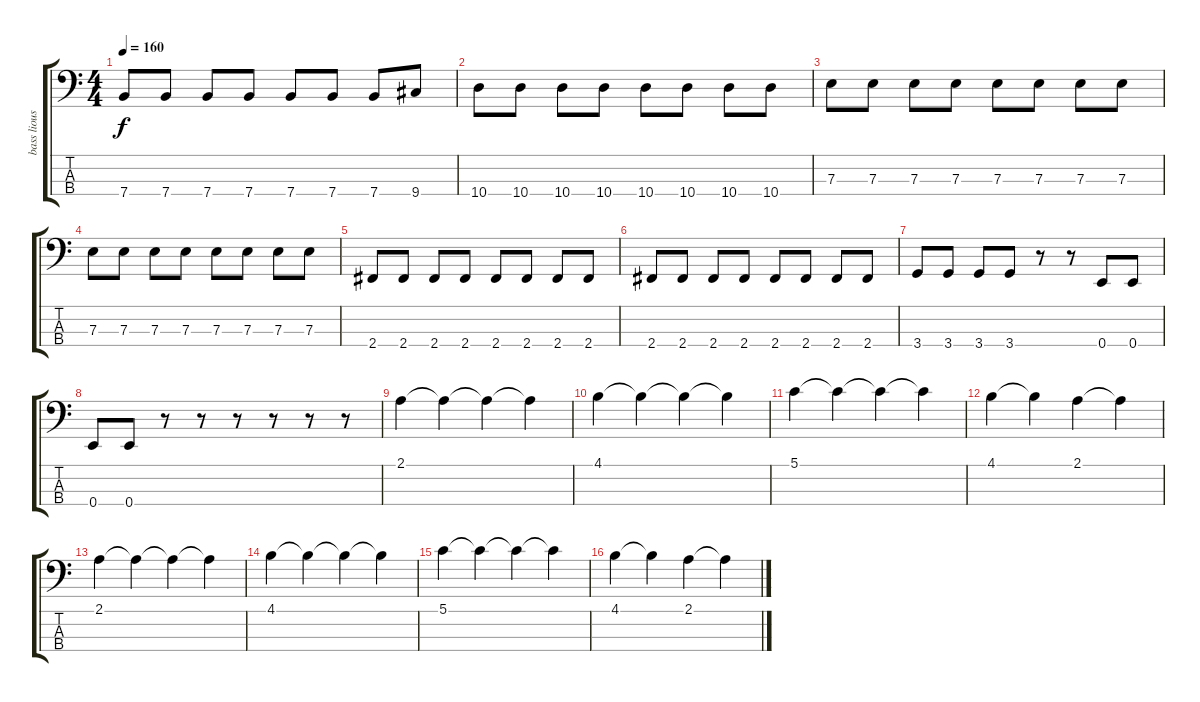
\track ("bass lious" "bass lious") {instrument electricbassfinger}
\staff {score tabs}
\tuning (G2 D2 A1 E1) {hide}
\ts (4 4)
\tempo 160
\clef f4
\ks c
7.4.8{dy f} 7.4.8 7.4.8 7.4.8 7.4.8 7.4.8 7.4.8 9.4.8 |
10.4.8 10.4.8 10.4.8 10.4.8 10.4.8 10.4.8 10.4.8 10.4.8 |
7.3.8 7.3.8 7.3.8 7.3.8 7.3.8 7.3.8 7.3.8 7.3.8 |
7.3.8 7.3.8 7.3.8 7.3.8 7.3.8 7.3.8 7.3.8 7.3.8 |
2.4.8 2.4.8 2.4.8 2.4.8 2.4.8 2.4.8 2.4.8 2.4.8 |
2.4.8 2.4.8 2.4.8 2.4.8 2.4.8 2.4.8 2.4.8 2.4.8 |
3.4.8 3.4.8 3.4.8 3.4.8 r.8 r.8 0.4.8 0.4.8 |
0.4.8 0.4.8 r.8 r.8 r.8 r.8 r.8 r.8 |
2.1.4 2.1{t}.4 2.1{t}.4 2.1{t}.4 |
4.1.4 4.1{t}.4 4.1{t}.4 4.1{t}.4 |
5.1.4 5.1{t}.4 5.1{t}.4 5.1{t}.4 |
4.1.4 4.1{t}.4 2.1.4 2.1{t}.4 |
2.1.4 2.1{t}.4 2.1{t}.4 2.1{t}.4 |
4.1.4 4.1{t}.4 4.1{t}.4 4.1{t}.4 |
5.1.4 5.1{t}.4 5.1{t}.4 5.1{t}.4 |
4.1.4 4.1{t}.4 2.1.4 2.1{t}.4
